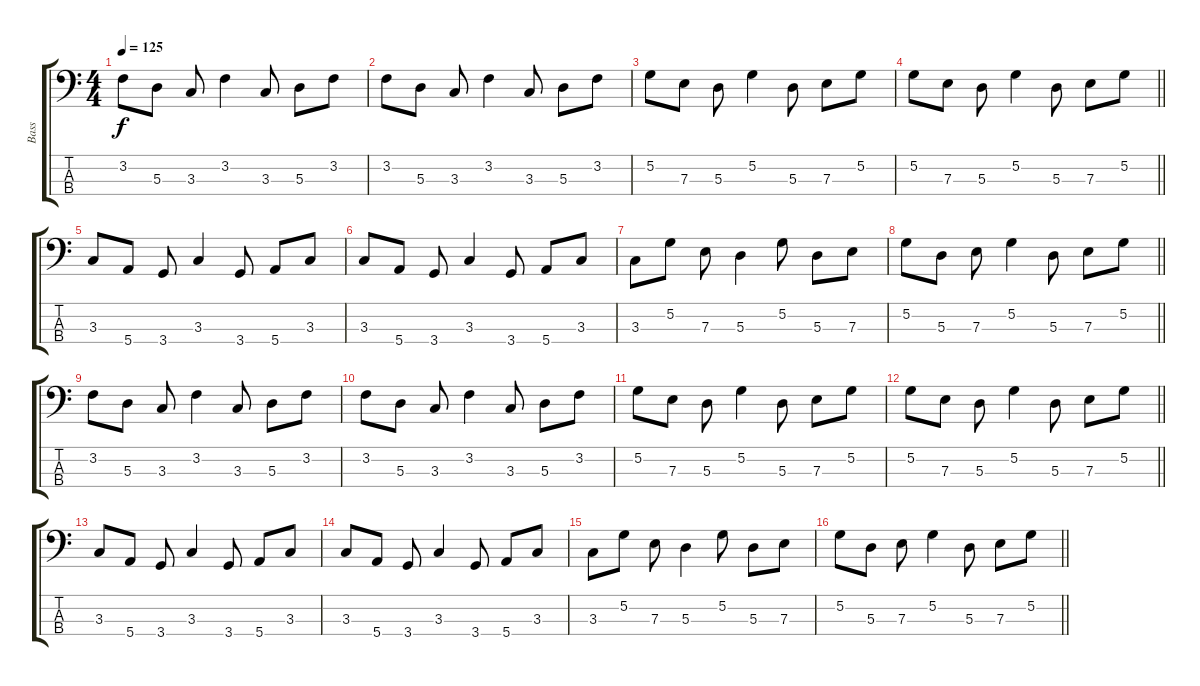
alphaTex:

\track ("Bass" "Bass") {instrument electricbasspick}
\staff {score tabs}
\tuning (G2 D2 A1 E1) {hide}
\ts (4 4)
\tempo 125
\clef f4
\ks c
3.2.8{dy f} 5.3.8 3.3.8 3.2.4 3.3.8 5.3.8 3.2.8 |
3.2.8 5.3.8 3.3.8 3.2.4 3.3.8 5.3.8 3.2.8 |
5.2.8 7.3.8 5.3.8 5.2.4 5.3.8 7.3.8 5.2.8 |
\barLineRight lightlight
5.2.8 7.3.8 5.3.8 5.2.4 5.3.8 7.3.8 5.2.8 |
3.3.8 5.4.8 3.4.8 3.3.4 3.4.8 5.4.8 3.3.8 |
3.3.8 5.4.8 3.4.8 3.3.4 3.4.8 5.4.8 3.3.8 |
3.3.8 5.2.8 7.3.8 5.3.4 5.2.8 5.3.8 7.3.8 |
\barLineRight lightlight
5.2.8 5.3.8 7.3.8 5.2.4 5.3.8 7.3.8 5.2.8 |
3.2.8 5.3.8 3.3.8 3.2.4 3.3.8 5.3.8 3.2.8 |
3.2.8 5.3.8 3.3.8 3.2.4 3.3.8 5.3.8 3.2.8 |
5.2.8 7.3.8 5.3.8 5.2.4 5.3.8 7.3.8 5.2.8 |
\barLineRight lightlight
5.2.8 7.3.8 5.3.8 5.2.4 5.3.8 7.3.8 5.2.8 |
3.3.8 5.4.8 3.4.8 3.3.4 3.4.8 5.4.8 3.3.8 |
3.3.8 5.4.8 3.4.8 3.3.4 3.4.8 5.4.8 3.3.8 |
3.3.8 5.2.8 7.3.8 5.3.4 5.2.8 5.3.8 7.3.8 |
\barLineRight lightlight
5.2.8 5.3.8 7.3.8 5.2.4 5.3.8 7.3.8 5.2.8
